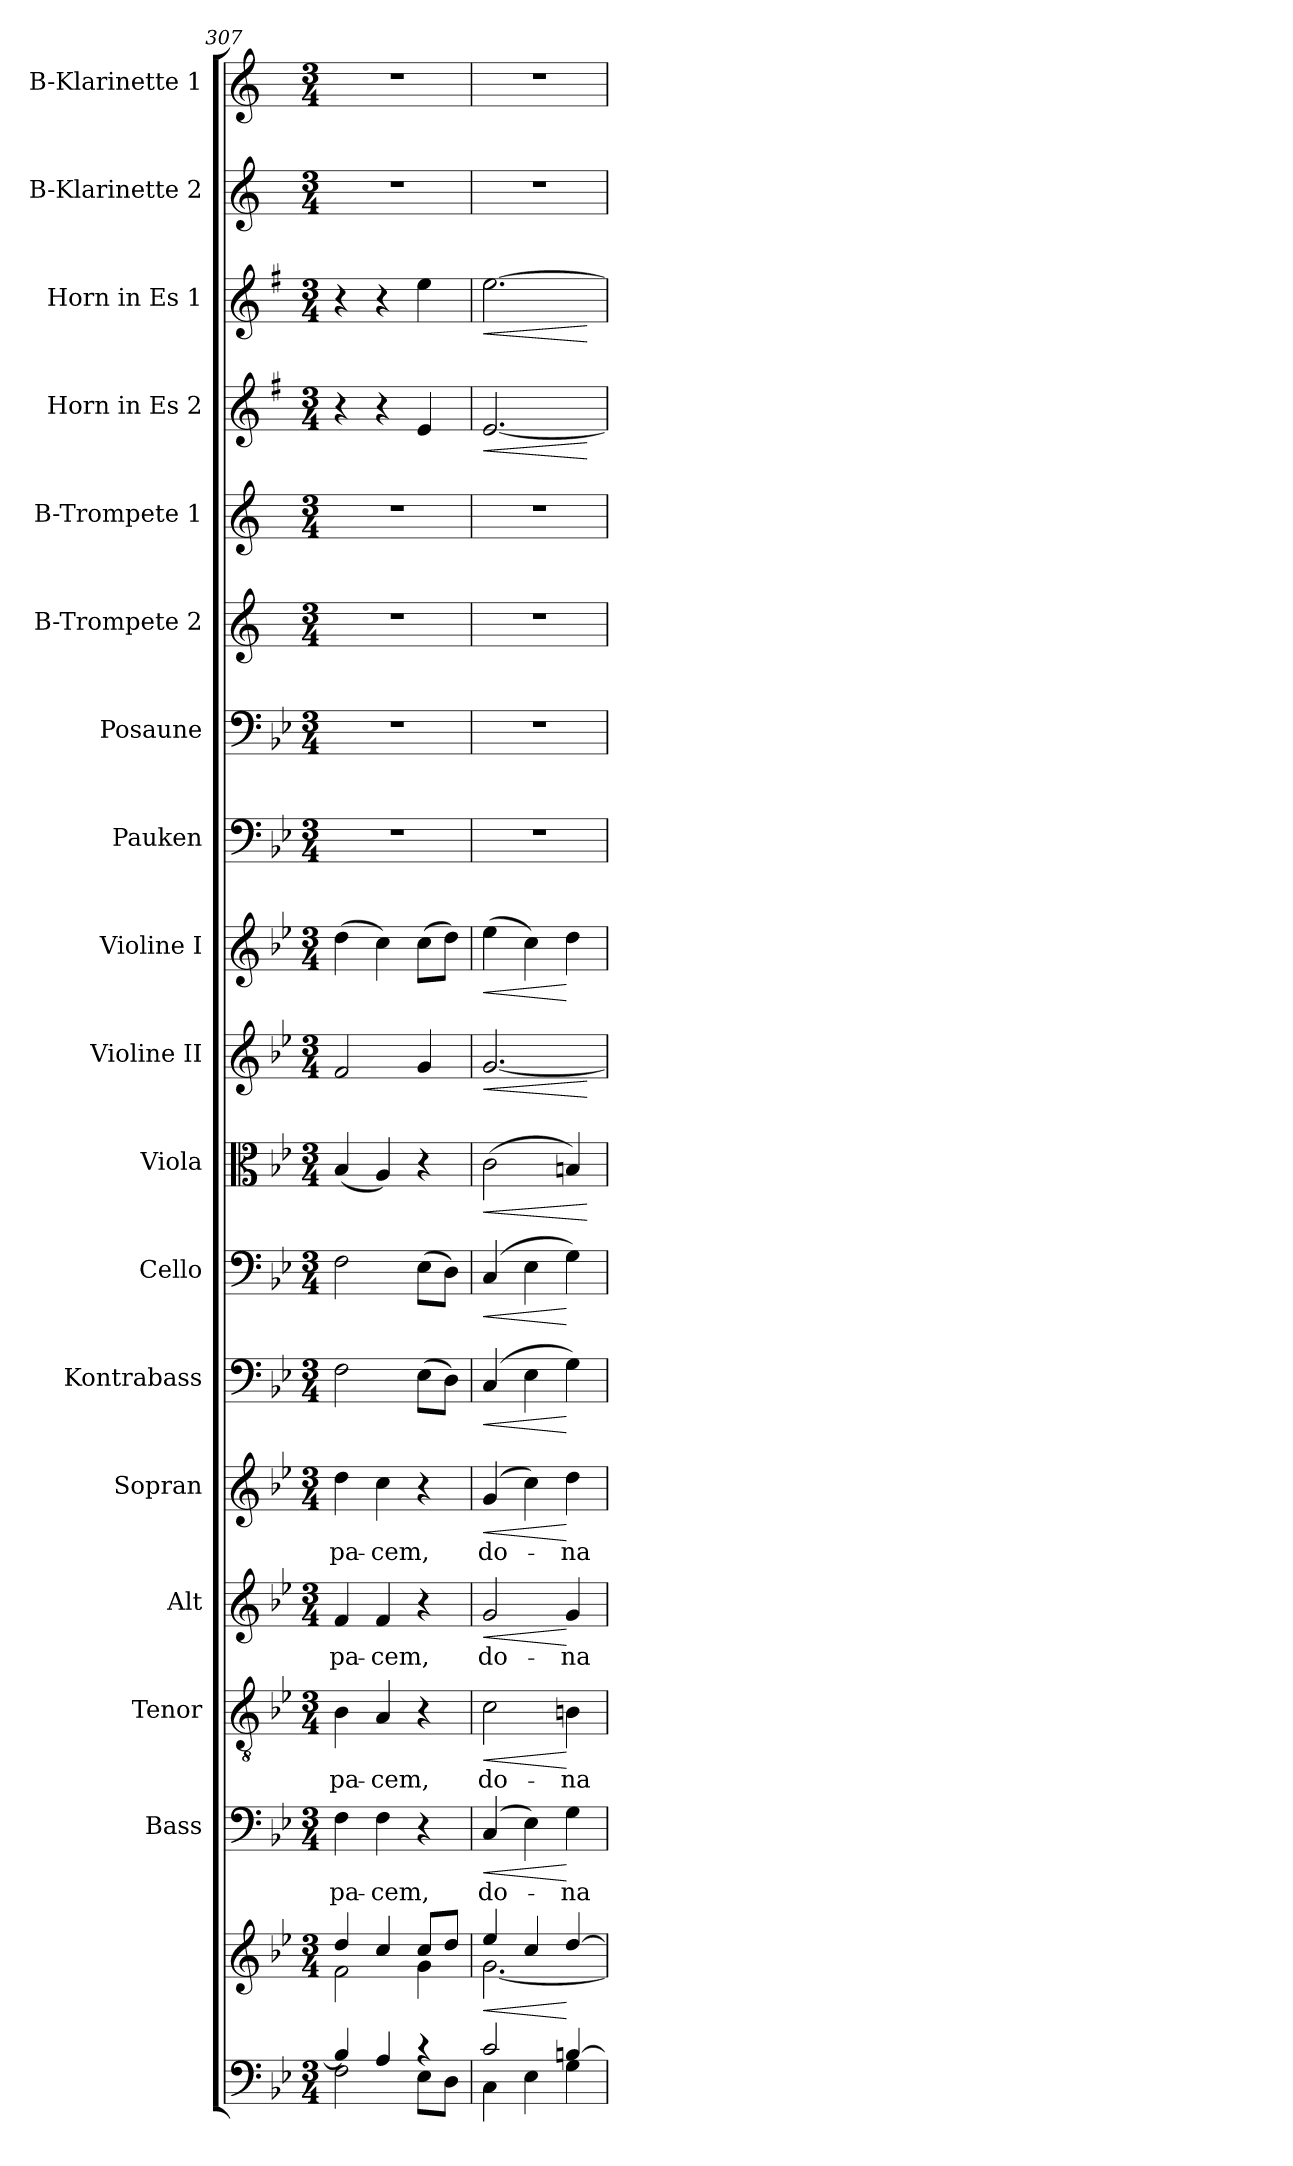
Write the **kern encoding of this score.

**kern	**kern	**dynam	**kern	**text	**dynam	**kern	**text	**dynam	**kern	**text	**dynam	**kern	**text	**dynam	**kern	**dynam	**kern	**dynam	**kern	**dynam	**kern	**dynam	**kern	**dynam	**kern	**kern	**kern	**kern	**kern	**dynam	**kern	**dynam	**kern	**kern
*part18	*part18	*part18	*part17	*part17	*part17	*part16	*part16	*part16	*part15	*part15	*part15	*part14	*part14	*part14	*part13	*part13	*part12	*part12	*part11	*part11	*part10	*part10	*part9	*part9	*part8	*part7	*part6	*part5	*part4	*part4	*part3	*part3	*part2	*part1
*staff19	*staff18	*staff18/19	*staff17	*staff17	*staff17	*staff16	*staff16	*staff16	*staff15	*staff15	*staff15	*staff14	*staff14	*staff14	*staff13	*staff13	*staff12	*staff12	*staff11	*staff11	*staff10	*staff10	*staff9	*staff9	*staff8	*staff7	*staff6	*staff5	*staff4	*staff4	*staff3	*staff3	*staff2	*staff1
*	*	*	*I"Bass	*	*	*I"Tenor	*	*	*I"Alt	*	*	*I"Sopran	*	*	*I"Kontrabass	*	*I"Cello	*	*I"Viola	*	*I"Violine II	*	*I"Violine I	*	*I"Pauken	*I"Posaune	*I"B-Trompete 2	*I"B-Trompete 1	*I"Horn in Es 2	*	*I"Horn in Es 1	*	*I"B-Klarinette 2	*I"B-Klarinette 1
*	*	*	*I'B.	*	*	*I'T.	*	*	*I'A.	*	*	*I'S.	*	*	*I'Kb.	*	*	*	*I'Vla.	*	*I'Vl. II	*	*I'Vl. I	*	*I'Pk.	*I'Pos.	*I'B Trp. 2	*I'B Trp. 1	*	*	*	*	*I'B Kl. 2	*I'B Kl. 1
*clefF4	*clefG2	*	*clefF4	*	*	*clefGv2	*	*	*clefG2	*	*	*clefG2	*	*	*clefF4	*	*clefF4	*	*clefC3	*	*clefG2	*	*clefG2	*	*clefF4	*clefF4	*clefG2	*clefG2	*clefG2	*	*clefG2	*	*clefG2	*clefG2
*	*	*	*	*	*	*	*	*	*	*	*	*	*	*	*ITrd7c12	*	*	*	*	*	*	*	*	*	*	*	*ITrd1c2	*ITrd1c2	*ITrd5c9	*	*ITrd5c9	*	*ITrd1c2	*ITrd1c2
*k[b-e-]	*k[b-e-]	*	*k[b-e-]	*	*	*k[b-e-]	*	*	*k[b-e-]	*	*	*k[b-e-]	*	*	*k[b-e-]	*	*k[b-e-]	*	*k[b-e-]	*	*k[b-e-]	*	*k[b-e-]	*	*k[b-e-]	*k[b-e-]	*k[b-e-]	*k[b-e-]	*k[b-e-]	*	*k[b-e-]	*	*k[b-e-]	*k[b-e-]
*B-:	*B-:	*	*B-:	*	*	*B-:	*	*	*B-:	*	*	*B-:	*	*	*B-:	*	*B-:	*	*B-:	*	*B-:	*	*B-:	*	*B-:	*B-:	*B-:	*B-:	*B-:	*	*B-:	*	*B-:	*B-:
*M3/4	*M3/4	*	*M3/4	*	*	*M3/4	*	*	*M3/4	*	*	*M3/4	*	*	*M3/4	*	*M3/4	*	*M3/4	*	*M3/4	*	*M3/4	*	*M3/4	*M3/4	*M3/4	*M3/4	*M3/4	*	*M3/4	*	*M3/4	*M3/4
=307	=307	=307	=307	=307	=307	=307	=307	=307	=307	=307	=307	=307	=307	=307	=307	=307	=307	=307	=307	=307	=307	=307	=307	=307	=307	=307	=307	=307	=307	=307	=307	=307	=307	=307
*^	*^	*	*	*	*	*	*	*	*	*	*	*	*	*	*	*	*	*	*	*	*	*	*	*	*	*	*	*	*	*	*	*	*	*
!	!	!	!	!	!	!LO:LY:b	!	!	!LO:LY:b	!	!	!LO:LY:b	!	!	!LO:LY:b	!	!	!	!	!	!	!	!	!	!	!	!	!	!	!	!	!	!	!	!	!
4B-/]	2F\	4dd/	2f\	.	4F\	pa-	.	4B-\	pa-	.	4f/	pa-	.	4dd\	pa-	.	2FF\	.	2F\	.	(<4B-/	.	2f/	.	(>4dd\	.	2.r	2.r	2.r	2.r	4r	.	4r	.	2.r	2.r
!	!	!	!	!	!	!LO:LY:b	!	!	!LO:LY:b	!	!	!LO:LY:b	!	!	!LO:LY:b	!	!	!	!	!	!	!	!	!	!	!	!	!	!	!	!	!	!	!	!	!
4A/	.	4cc/	.	.	4F\	-cem,	.	4A/	-cem,	.	4f/	-cem,	.	4cc\	-cem,	.	.	.	.	.	4A/)	.	.	.	4cc\)	.	.	.	.	.	4r	.	4r	.	.	.
4rc	8E-\L	8cc/L	4g\	.	4r	.	.	4r	.	.	4r	.	.	4r	.	.	(>8EE-\L	.	(>8E-\L	.	4r	.	4g/	.	(>8cc\L	.	.	.	.	.	4G/	.	4g\	.	.	.
.	8D\J	8dd/J	.	.	.	.	.	.	.	.	.	.	.	.	.	.	8DD\J)	.	8D\J)	.	.	.	.	.	8dd\J)	.	.	.	.	.	.	.	.	.	.	.
=308	=308	=308	=308	=308	=308	=308	=308	=308	=308	=308	=308	=308	=308	=308	=308	=308	=308	=308	=308	=308	=308	=308	=308	=308	=308	=308	=308	=308	=308	=308	=308	=308	=308	=308	=308	=308
!	!	!	!	!LO:HP:b	!	!LO:LY:b	!LO:HP:b	!	!LO:LY:b	!LO:HP:b	!	!LO:LY:b	!LO:HP:b	!	!LO:LY:b	!LO:HP:b	!	!LO:HP:b	!	!LO:HP:b	!	!LO:HP:b	!	!LO:HP:b	!	!LO:HP:b	!	!	!	!	!	!LO:HP:b	!	!LO:HP:b	!	!
2c/	4C\	4ee-/	[<2.g\	<	(4C/	do-	<	2c\	do-	<	2g/	do-	<	(4g/	do-	<	(4CC/	<	(4C/	<	(>2c\	<	[2.g/	<	(>4ee-\	<	2.r	2.r	2.r	2.r	[2.G/	<	[2.g\	<	2.r	2.r
.	4E-\	4cc/	.	.	4E-\)	.	.	.	.	.	.	.	.	4cc\)	.	.	4EE-\	.	4E-\	.	.	.	.	.	4cc\)	.	.	.	.	.	.	.	.	.	.	.
!	!	!	!	!	!	!LO:LY:b	!	!	!LO:LY:b	!	!	!LO:LY:b	!	!	!LO:LY:b	!	!	!	!	!	!	!	!	!	!	!	!	!	!	!	!	!	!	!	!	!
[>4Bn/	4G\	[>4dd/	.	[	4G\	-na	[	4Bn\	-na	[	4g/	-na	[	4dd\	-na	[	4GG\)	[	4G\)	[	4Bn/)	.	.	.	4dd\	[	.	.	.	.	.	.	.	.	.	.
*v	*v	*	*	*	*	*	*	*	*	*	*	*	*	*	*	*	*	*	*	*	*	*	*	*	*	*	*	*	*	*	*	*	*	*	*	*
*	*v	*v	*	*	*	*	*	*	*	*	*	*	*	*	*	*	*	*	*	*	*	*	*	*	*	*	*	*	*	*	*	*	*	*	*
.	.	.	.	.	.	.	.	.	.	.	.	.	.	.	.	.	.	.	.	[	.	[	.	.	.	.	.	.	.	[	.	[	.	.
=	=	=	=	=	=	=	=	=	=	=	=	=	=	=	=	=	=	=	=	=	=	=	=	=	=	=	=	=	=	=	=	=	=	=
*-	*-	*-	*-	*-	*-	*-	*-	*-	*-	*-	*-	*-	*-	*-	*-	*-	*-	*-	*-	*-	*-	*-	*-	*-	*-	*-	*-	*-	*-	*-	*-	*-	*-	*-
